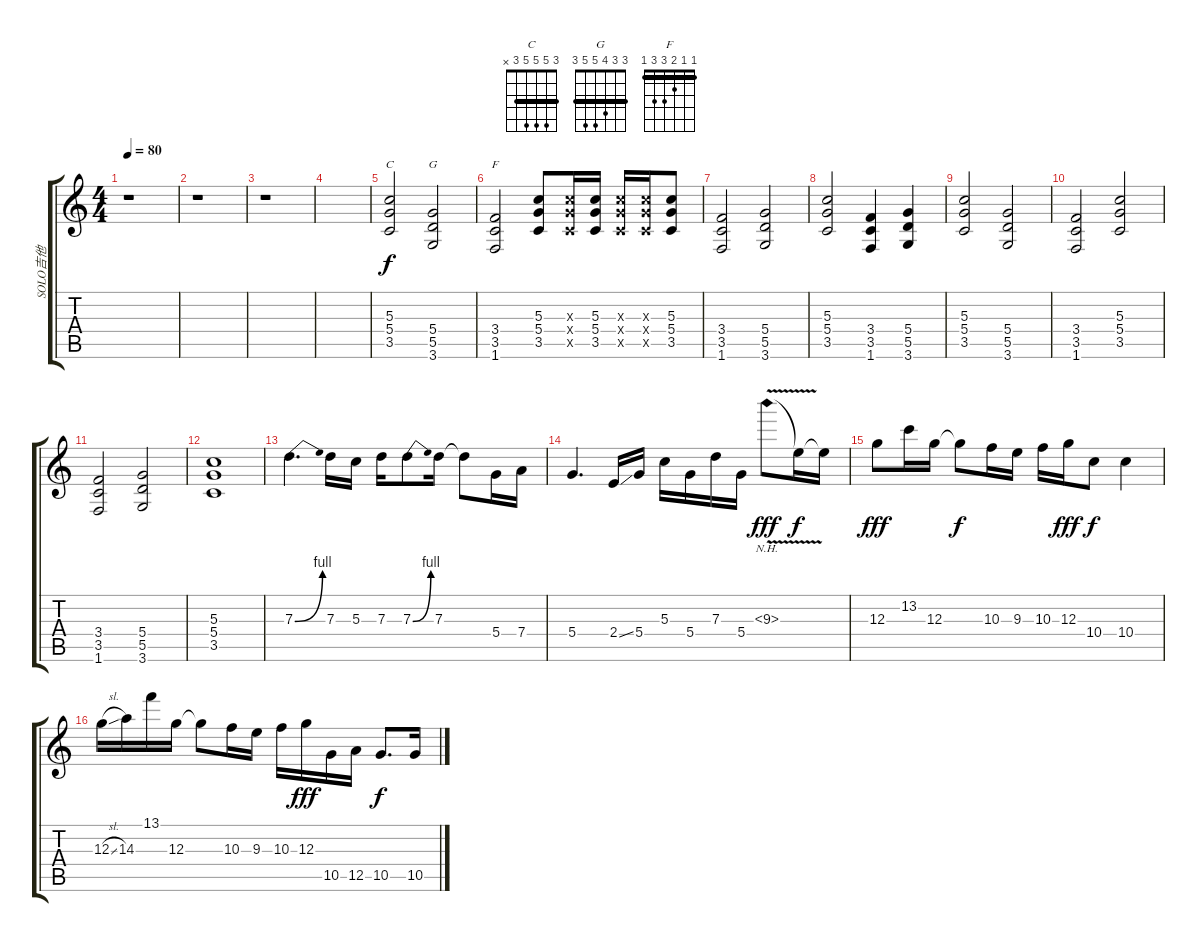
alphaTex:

\track ("SOLO吉他" "SOLO吉他") {instrument overdrivenguitar}
\staff {score tabs}
\tuning (E4 B3 G3 D3 A2 E2) {hide}
\chord ("C" 3 5 5 5 3 x) {barre 3}
\chord ("G" 3 3 4 5 5 3) {barre 3}
\chord ("F" 1 1 2 3 3 1) {barre 1}
\ts (4 4)
\tempo 80
\clef g2
\ks c
r.1{dy f} |
r.1 |
r.1 |
|
(5.3 5.4 3.5).2{ch "C"} (5.4 5.5 3.6).2{ch "G"} |
(3.4 3.5 1.6).2{ch "F"} (5.3 5.4 3.5).8 (5.3{x} 5.4{x} 3.5{x}).16 (5.3 5.4 3.5).16 (5.3{x} 5.4{x} 3.5{x}).16 (5.3{x} 5.4{x} 3.5{x}).16 (5.3 5.4 3.5).8 |
(3.4 3.5 1.6).2 (5.4 5.5 3.6).2 |
(5.3 5.4 3.5).2 (3.4 3.5 1.6).4 (5.4 5.5 3.6).4 |
(5.3 5.4 3.5).2 (5.4 5.5 3.6).2 |
(3.4 3.5 1.6).2 (5.3 5.4 3.5).2 |
(3.4 3.5 1.6).2 (5.4 5.5 3.6).2 |
(5.3 5.4 3.5).1 |
7.3{be (bend 0 0 60 4)}.4{d volume 16} 7.3.16 5.3.16 7.3.16 7.3{be (bend 0 0 60 4)}.8 7.3.16 7.3{t}.8 5.4.16 7.4.16 |
5.4.4{d} 2.4{ss}.16 5.4.16 5.3.16 5.4.16 7.3.16 5.4.16 9.3{nh v}.8{dy fff} 9.3{t}.16{dy f} 9.3{t}.16 |
12.3.8{dy fff} 13.2.16 12.3.16 12.3{t}.8{dy f} 10.3.16 9.3.16 10.3.16 12.3.16{dy fff} 10.4.8{dy f} 10.4.4 |
12.3{sl}.16 14.3.16 13.1.16 12.3.16 12.3{t}.8 10.3.16 9.3.16 10.3.16 12.3.16{dy fff} 10.5.16 12.5.16 10.5.8{d dy f} 10.5.16
